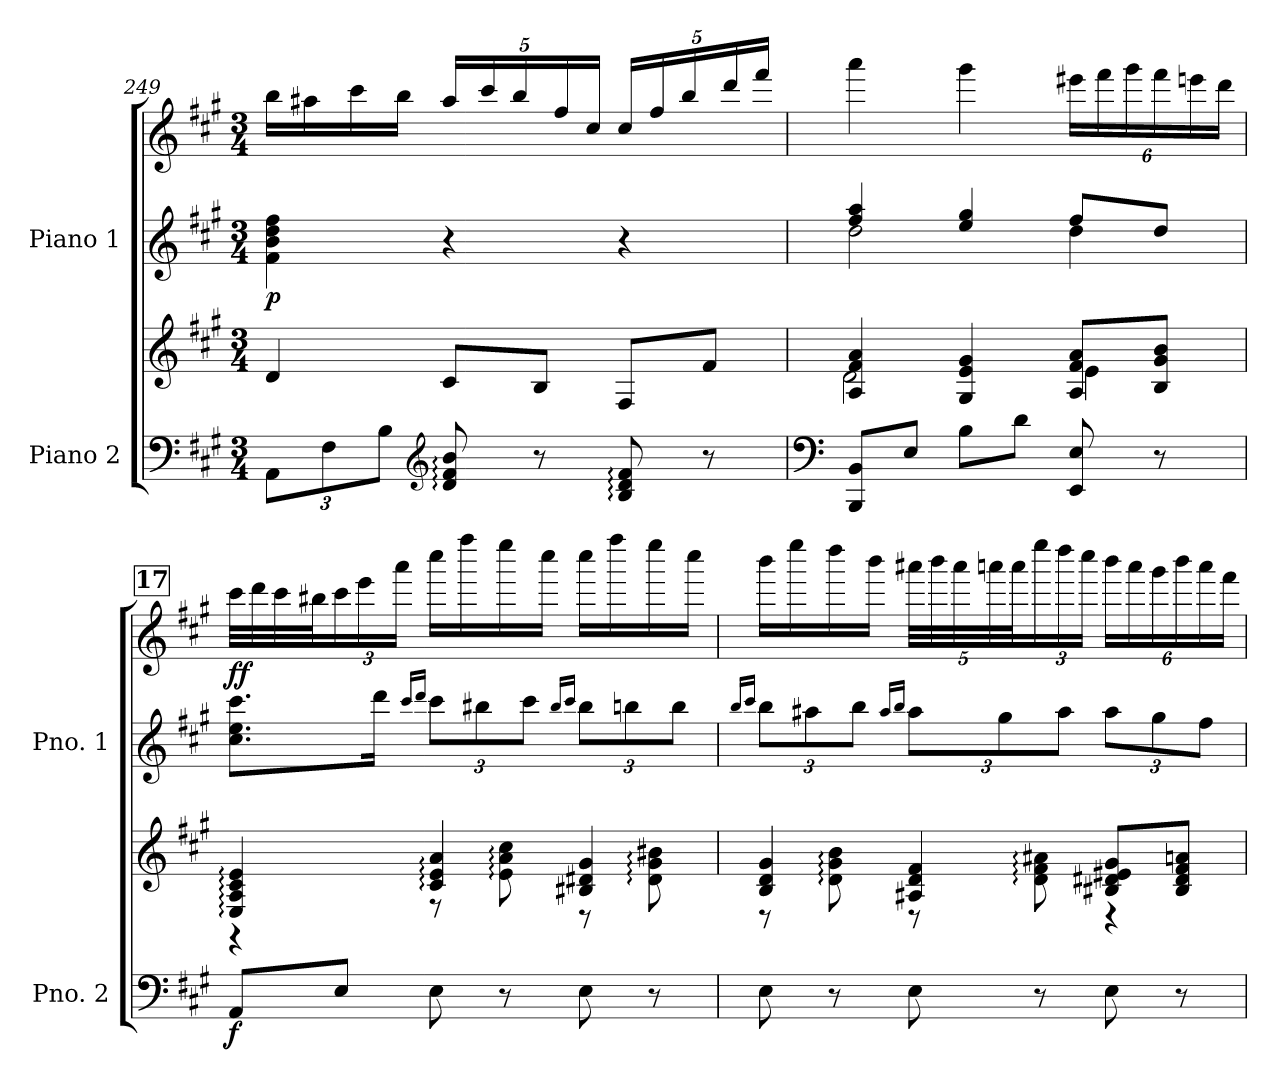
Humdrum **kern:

**kern	**kern	**dynam	**kern	**kern	**dynam
*part2	*part2	*part2	*part1	*part1	*part1
*staff4	*staff3	*staff3/4	*staff2	*staff1	*staff1/2
*I"Piano 2	*	*	*I"Piano 1	*	*
*I'Pno. 2	*	*	*I'Pno. 1	*	*
*clefF4	*clefG2	*	*clefG2	*clefG2	*
*k[f#c#g#]	*k[f#c#g#]	*	*k[f#c#g#]	*k[f#c#g#]	*
*M3/4	*M3/4	*	*M3/4	*M3/4	*
*Xbrackettup	*	*	*	*	*
=249	=249	=249	=249	=249	=249
!	!	!	!	!	!LO:DY:b=2
12AA\L	4d/	.	4f#\ 4b\ 4dd\ 4ff#\	16bb\LL	p
.	.	.	.	16aa#X\	.
12F#\	.	.	.	.	.
.	.	.	.	16ccc#\	.
12B\J	.	.	.	.	.
.	.	.	.	16bb\JJ	.
*clefG2	*	*	*	*	*
*	*	*	*	*Xbrackettup	*
8d/: 8f#/: 8b/:	8c#/L	.	4r	20aa#/LL	.
.	.	.	.	20ccc#/	.
.	.	.	.	20bb/	.
8r	8B/J	.	.	.	.
.	.	.	.	20ff#/	.
.	.	.	.	20cc#/JJ	.
8B/: 8d/: 8f#/:	8F#/L	.	4r	20cc#/LL	.
.	.	.	.	20ff#/	.
.	.	.	.	20bb/	.
8r	8f#/J	.	.	.	.
.	.	.	.	20ddd/	.
.	.	.	.	20fff#/JJ	.
=250	=250	=250	=250	=250	=250
*clefF4	*	*	*	*	*
*	*^	*	*^	*	*
8BBB/ 8BB/L	4A/ 4f#/ 4a/	2d\	.	4ff#/ 4aa/	2dd\	4aaa\	.
8E/J	.	.	.	.	.	.	.
8B\L	4G#/ 4e/ 4g#/	.	.	4ee/ 4gg#/	.	4ggg#\	.
8d\J	.	.	.	.	.	.	.
8EE/ 8E/	8A/ 8f#/ 8a/L	4e\	.	8ff#/L	4dd\	24eee#X\LL	.
.	.	.	.	.	.	24fff#\	.
.	.	.	.	.	.	24ggg#\	.
8r	8B/ 8g#/ 8b/J	.	.	8dd/J	.	24fff#\	.
.	.	.	.	.	.	24eeen\	.
.	.	.	.	.	.	24ddd\JJ	.
*	*	*	*	*v	*v	*	*
!!LO:LB:g=z
!!LO:REH:place=s1:a:B:fs=14:t=17
=251	=251	=251	=251	=251	=251	=251
!	!	!	!LO:DY:b=2	!	!	!LO:DY:b
!	!	!	!	!	!	!LO:DY:n=1:b
8AA/L	4E/: 4A/: 4c#/: 4e/:	4r	f	8.cc#\ 8.ee\ 8.ccc#\L	32ccc#\LLL	f f
.	.	.	.	.	32ddd\	.
.	.	.	.	.	32ccc#\	.
.	.	.	.	.	32bb#X\J	.
8E/J	.	.	.	.	24ccc#\	.
.	.	.	.	.	24eee\	.
.	.	.	.	16ddd\Jk	.	.
.	.	.	.	.	24aaa\JJ	.
.	.	.	.	16qccc#/LL	.	.
.	.	.	.	16qddd/JJ	.	.
*	*	*	*	*Xbrackettup	*	*
8E\	4c#/: 4e/: 4a/:	8r	.	12ccc#\L	16cccc#\LL	.
.	.	.	.	.	16ffff#\	.
.	.	.	.	12bb#X\	.	.
8r	.	8e\: 8a\: 8cc#\:	.	.	16eeee\	.
.	.	.	.	12ccc#\J	.	.
.	.	.	.	.	16cccc#\JJ	.
.	.	.	.	16qbb#/LL	.	.
.	.	.	.	16qccc#/JJ	.	.
8E\	4B#X/ 4d#X/ 4g#/	8r	.	12bb#\L	16cccc#\LL	.
.	.	.	.	.	16ffff#\	.
.	.	.	.	12bbn\	.	.
8r	.	8d#\: 8g#\: 8b#X\:	.	.	16eeee\	.
.	.	.	.	12bb\J	.	.
.	.	.	.	.	16cccc#\JJ	.
!!LO:PB:g=z
=252	=252	=252	=252	=252	=252	=252
.	.	.	.	16qbb/LL	.	.
.	.	.	.	16qccc#/JJ	.	.
8E\	4B/ 4d/ 4g#/	8r	.	12bb\L	16bbb\LL	.
.	.	.	.	.	16eeee\	.
.	.	.	.	12aa#X\	.	.
8r	.	8d\: 8g#\: 8b\:	.	.	16dddd\	.
.	.	.	.	12bb\J	.	.
.	.	.	.	.	16bbb\JJ	.
.	.	.	.	16qaa#/LL	.	.
.	.	.	.	16qbb/JJ	.	.
8E\	4A#X/ 4d/ 4f#/	8r	.	12aa#\L	40aaa#X\LLL	.
.	.	.	.	.	40bbb\	.
.	.	.	.	.	40aaa#\	.
.	.	.	.	.	40aaan\	.
.	.	.	.	12gg#\	.	.
.	.	.	.	.	40aaa\J	.
8r	.	8d\: 8f#\: 8a#X\:	.	.	24eeee\	.
.	.	.	.	12aa#\J	24dddd\	.
.	.	.	.	.	24cccc#\JJ	.
8E\	8B#X/ 8d#X/ 8e#X/ 8g#/L	4r	.	12aa#\L	24bbb\LL	.
.	.	.	.	.	24aaa\	.
.	.	.	.	12gg#\	24ggg#\	.
8r	8B#/ 8d#/ 8f#/ 8an/J	.	.	.	24bbb\	.
.	.	.	.	12ff#\J	24aaa\	.
.	.	.	.	.	24fff#\JJ	.
*	*v	*v	*	*	*	*
=	=	=	=	=	=
*-	*-	*-	*-	*-	*-
